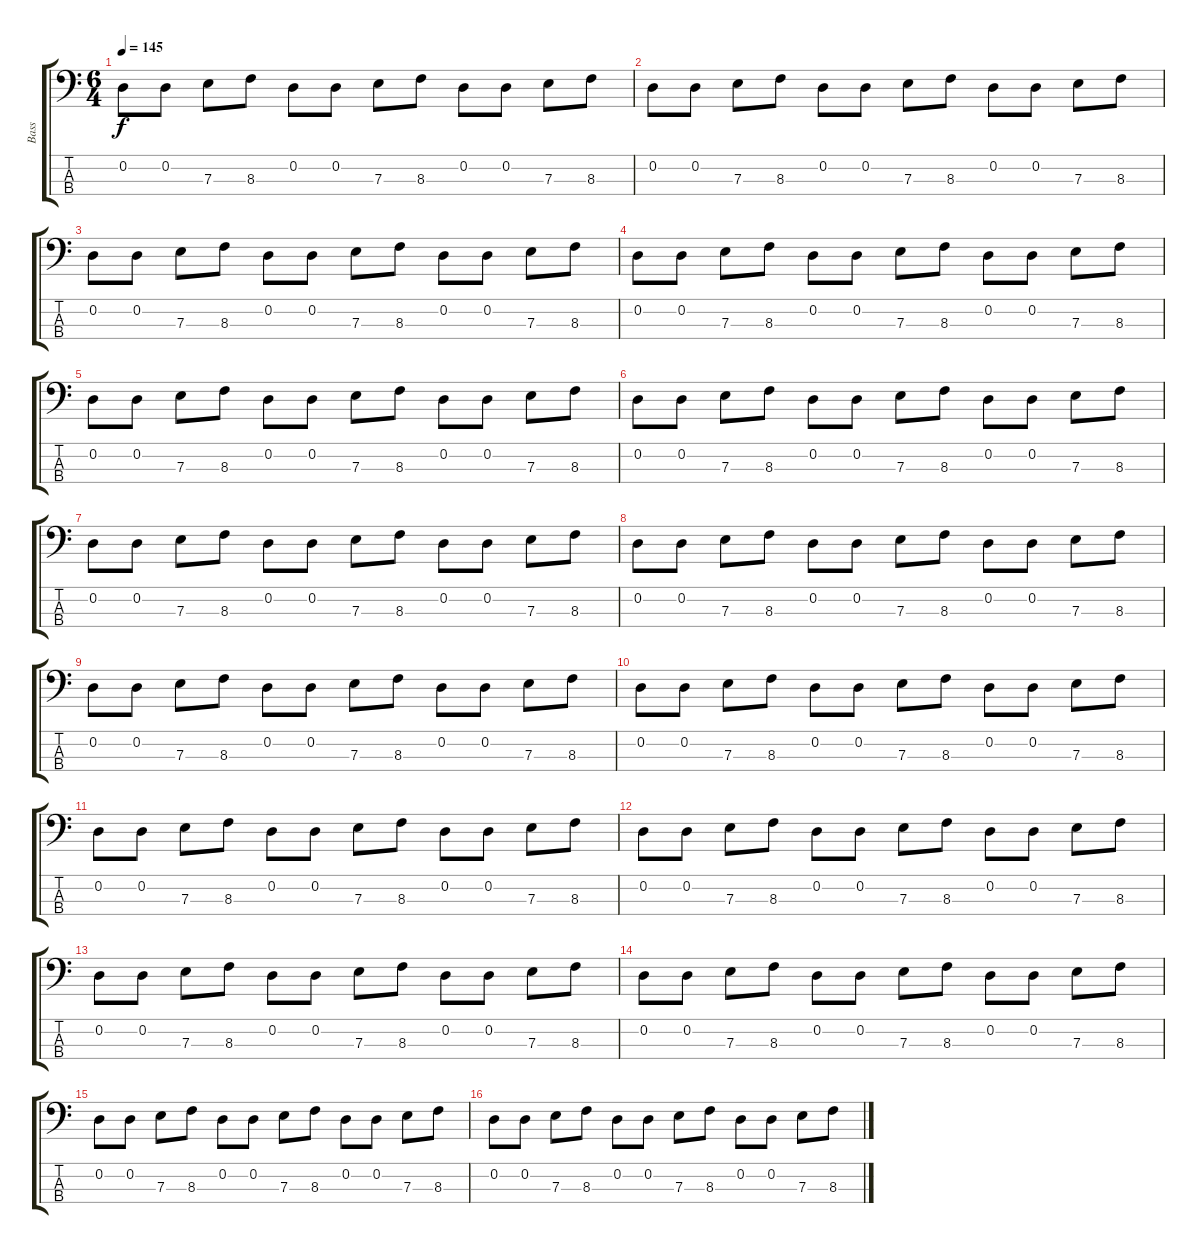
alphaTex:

\track ("Bass" "Bass") {instrument electricbassfinger}
\staff {score tabs}
\tuning (G2 D2 A1 E1) {hide}
\ts (6 4)
\tempo 145
\clef f4
\ks c
0.2.8{dy f} 0.2.8 7.3.8 8.3.8 0.2.8 0.2.8 7.3.8 8.3.8 0.2.8 0.2.8 7.3.8 8.3.8 |
0.2.8 0.2.8 7.3.8 8.3.8 0.2.8 0.2.8 7.3.8 8.3.8 0.2.8 0.2.8 7.3.8 8.3.8 |
0.2.8 0.2.8 7.3.8 8.3.8 0.2.8 0.2.8 7.3.8 8.3.8 0.2.8 0.2.8 7.3.8 8.3.8 |
0.2.8 0.2.8 7.3.8 8.3.8 0.2.8 0.2.8 7.3.8 8.3.8 0.2.8 0.2.8 7.3.8 8.3.8 |
0.2.8 0.2.8 7.3.8 8.3.8 0.2.8 0.2.8 7.3.8 8.3.8 0.2.8 0.2.8 7.3.8 8.3.8 |
0.2.8 0.2.8 7.3.8 8.3.8 0.2.8 0.2.8 7.3.8 8.3.8 0.2.8 0.2.8 7.3.8 8.3.8 |
0.2.8 0.2.8 7.3.8 8.3.8 0.2.8 0.2.8 7.3.8 8.3.8 0.2.8 0.2.8 7.3.8 8.3.8 |
0.2.8 0.2.8 7.3.8 8.3.8 0.2.8 0.2.8 7.3.8 8.3.8 0.2.8 0.2.8 7.3.8 8.3.8 |
0.2.8 0.2.8 7.3.8 8.3.8 0.2.8 0.2.8 7.3.8 8.3.8 0.2.8 0.2.8 7.3.8 8.3.8 |
0.2.8 0.2.8 7.3.8 8.3.8 0.2.8 0.2.8 7.3.8 8.3.8 0.2.8 0.2.8 7.3.8 8.3.8 |
0.2.8 0.2.8 7.3.8 8.3.8 0.2.8 0.2.8 7.3.8 8.3.8 0.2.8 0.2.8 7.3.8 8.3.8 |
0.2.8 0.2.8 7.3.8 8.3.8 0.2.8 0.2.8 7.3.8 8.3.8 0.2.8 0.2.8 7.3.8 8.3.8 |
0.2.8 0.2.8 7.3.8 8.3.8 0.2.8 0.2.8 7.3.8 8.3.8 0.2.8 0.2.8 7.3.8 8.3.8 |
0.2.8 0.2.8 7.3.8 8.3.8 0.2.8 0.2.8 7.3.8 8.3.8 0.2.8 0.2.8 7.3.8 8.3.8 |
0.2.8 0.2.8 7.3.8 8.3.8 0.2.8 0.2.8 7.3.8 8.3.8 0.2.8 0.2.8 7.3.8 8.3.8 |
0.2.8 0.2.8 7.3.8 8.3.8 0.2.8 0.2.8 7.3.8 8.3.8 0.2.8 0.2.8 7.3.8 8.3.8
